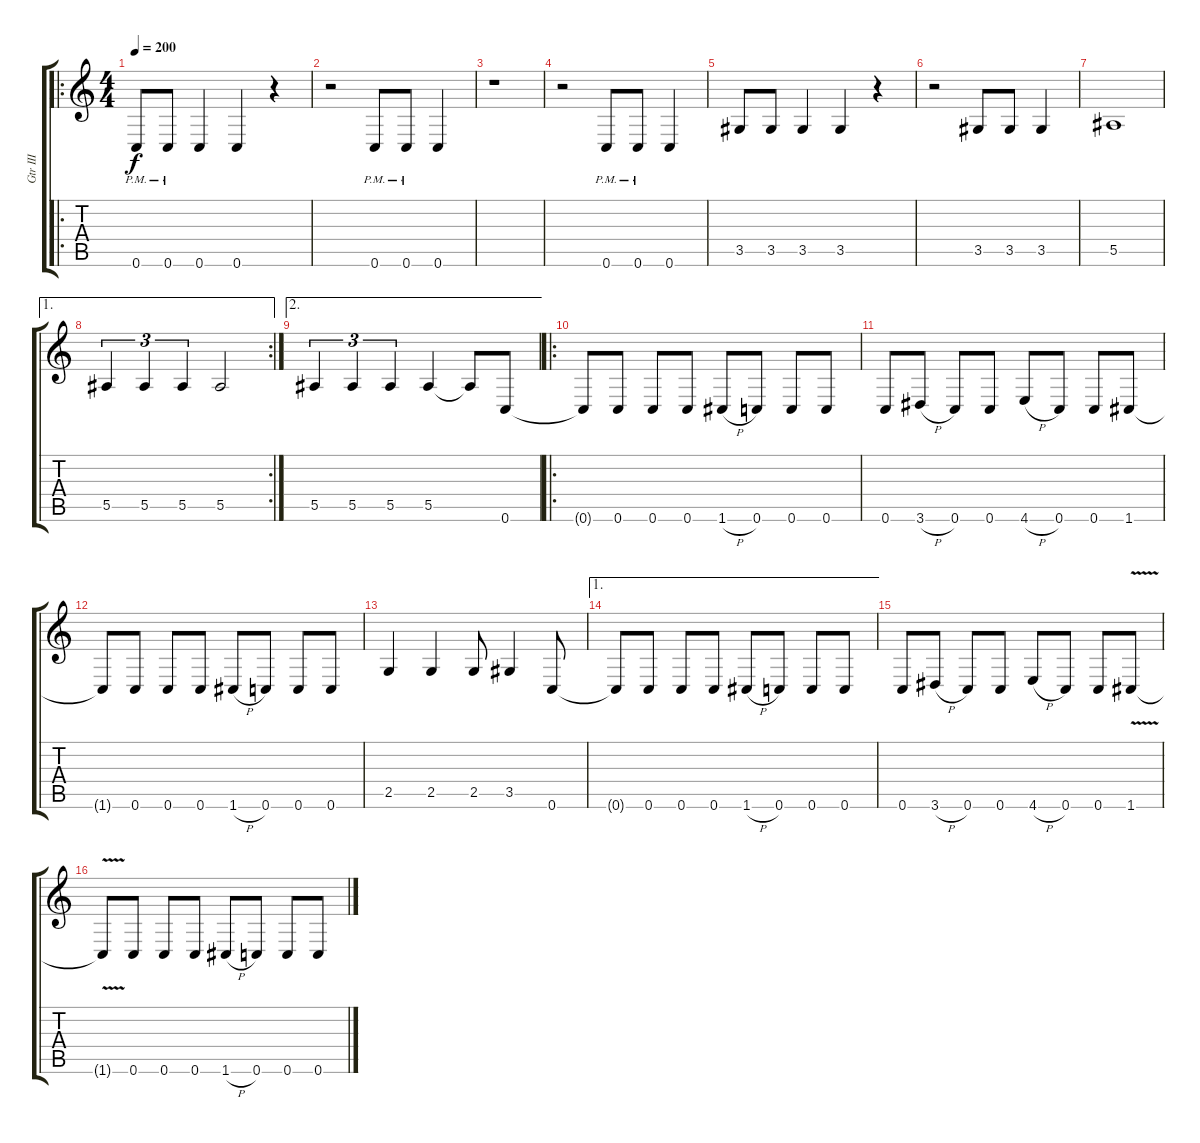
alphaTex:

\track ("Gtr III" "Gtr III") {instrument distortionguitar}
\staff {score tabs}
\tuning (C4 G3 Eb3 Bb2 F2 C2) {hide}
\ro
\ts (4 4)
\tempo 200
\clef g2
\ks c
0.6{pm}.8{dy f} 0.6{pm}.8 0.6.4 0.6.4 r.4 |
r.2 0.6{pm}.8 0.6{pm}.8 0.6.4 |
r.1 |
r.2 0.6{pm}.8 0.6{pm}.8 0.6.4 |
3.5.8 3.5.8 3.5.4 3.5.4 r.4 |
r.2 3.5.8 3.5.8 3.5.4 |
5.5.1 |
\ae 1
\rc 2
5.5.4{tu (3 2)} 5.5.4{tu (3 2)} 5.5.4{tu (3 2)} 5.5.2 |
\ae 2
5.5.4{tu (3 2)} 5.5.4{tu (3 2)} 5.5.4{tu (3 2)} 5.5.4 5.5{t}.8 0.6.8 |
\ro
0.6{t}.8 0.6.8 0.6.8 0.6.8 1.6{h}.8 0.6.8 0.6.8 0.6.8 |
0.6.8 3.6{h}.8 0.6.8 0.6.8 4.6{h}.8 0.6.8 0.6.8 1.6.8 |
1.6{t}.8 0.6.8 0.6.8 0.6.8 1.6{h}.8 0.6.8 0.6.8 0.6.8 |
2.5.4 2.5.4 2.5.8 3.5.4 0.6.8 |
\ae 1
0.6{t}.8 0.6.8 0.6.8 0.6.8 1.6{h}.8 0.6.8 0.6.8 0.6.8 |
0.6.8 3.6{h}.8 0.6.8 0.6.8 4.6{h}.8 0.6.8 0.6.8 1.6{v}.8 |
1.6{t}.8 0.6.8 0.6.8 0.6.8 1.6{h}.8 0.6.8 0.6.8 0.6.8
